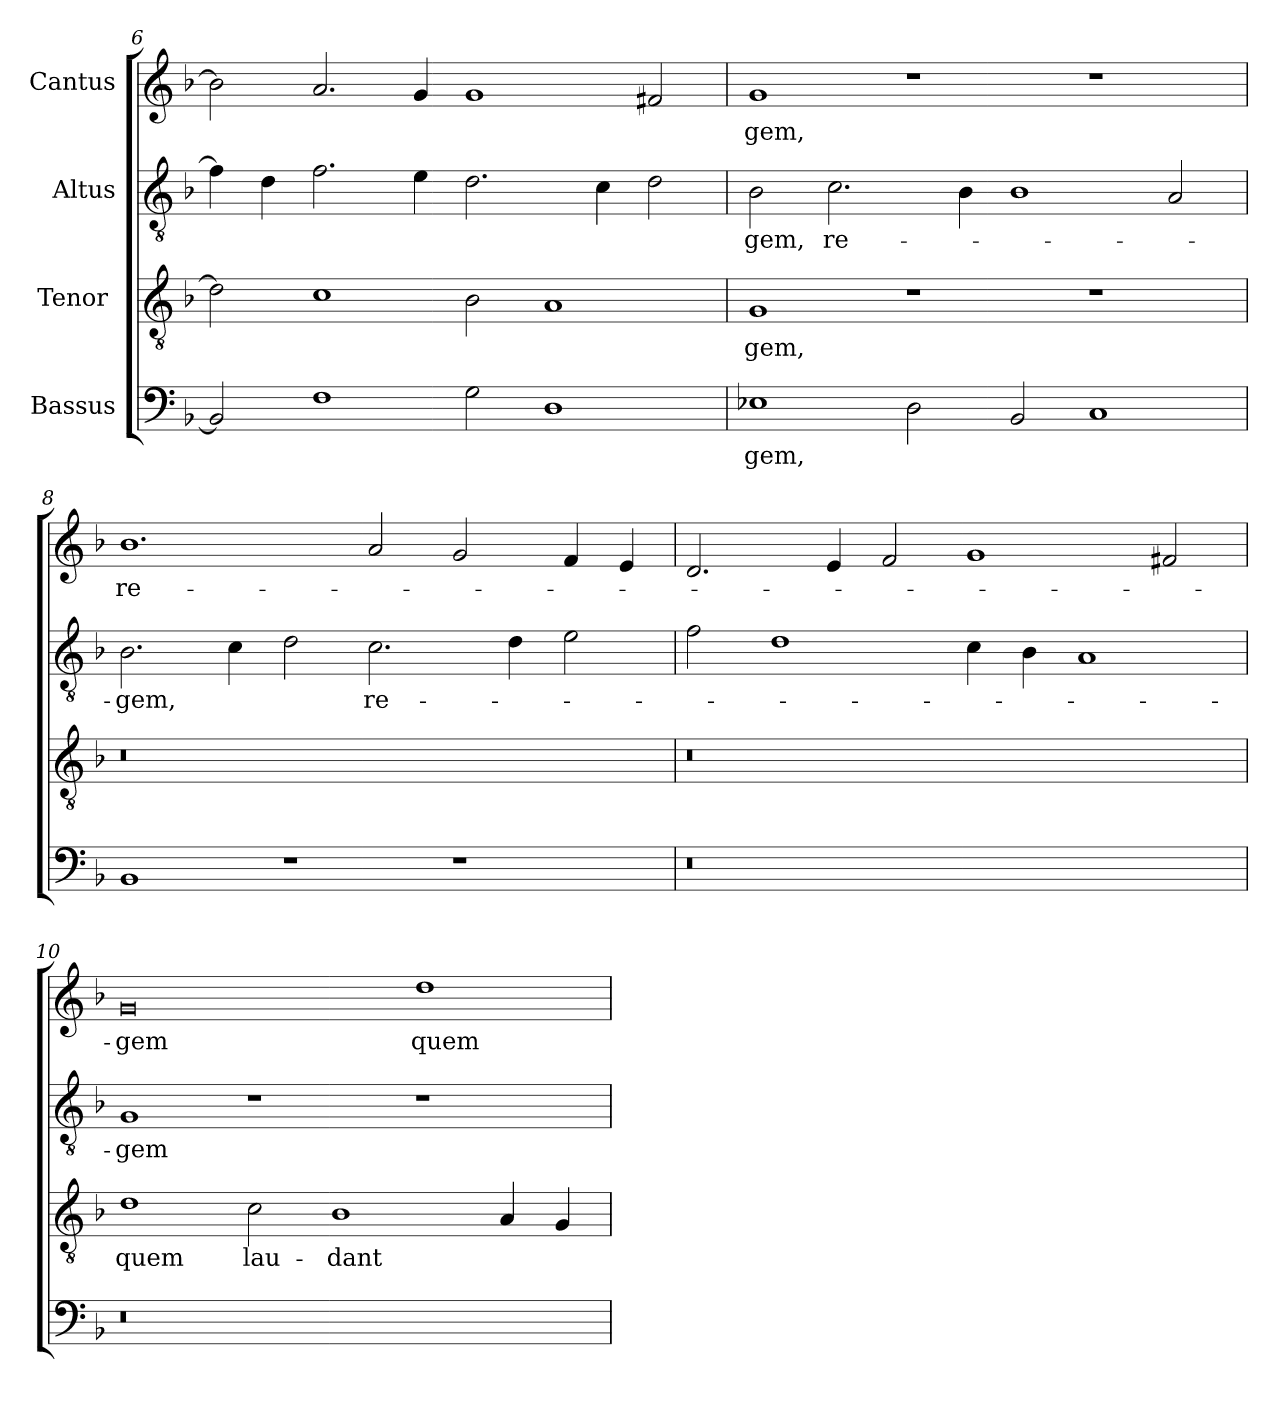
**kern	**text	**kern	**text	**kern	**text	**kern	**text
*part4	*part4	*part3	*part3	*part2	*part2	*part1	*part1
*staff4	*staff4	*staff3	*staff3	*staff2	*staff2	*staff1	*staff1
*I"Bassus	*	*I"Tenor 	*	*I"Altus	*	*I"Cantus	*
*clefF4	*	*clefGv2	*	*clefGv2	*	*clefG2	*
*k[b-]	*	*k[b-]	*	*k[b-]	*	*k[b-]	*
*F:	*	*F:	*	*F:	*	*F:	*
=6	=6	=6	=6	=6	=6	=6	=6
2BB-/]	.	2d\]	.	4f\]	.	2b-\]	.
.	.	.	.	4d\	.	.	.
1F\	.	1c\	.	2.f\	.	2.a/	.
.	.	.	.	4e\	.	4g/	.
2G\	.	2B-\	.	2.d\	.	1g/	.
1D\	.	1A/	.	.	.	.	.
.	.	.	.	4c\	.	.	.
.	.	.	.	2d\	.	2f#X/	.
=7	=7	=7	=7	=7	=7	=7	=7
1E-X\	-gem,	1G/	-gem,	2B-\	-gem,	1g/	-gem,
!	!	!	!	!	!LO:LY:i	!	!
.	.	.	.	2.c\	re-	.	.
2D\	.	1r	.	.	.	1r	.
.	.	.	.	4B-\	.	.	.
2BB-/	.	.	.	1B-\	.	.	.
1C/	.	1r	.	.	.	1r	.
.	.	.	.	2A/	.	.	.
=8	=8	=8	=8	=8	=8	=8	=8
!	!	!	!	!	!LO:LY:i	!	!LO:LY:i
1BB-/	.	0r	.	2.B-\	-gem,	1.b-\	re-
.	.	.	.	4c\	.	.	.
1r	.	.	.	2d\	.	.	.
!	!	!	!	!	!LO:LY:i	!	!
.	.	.	.	2.c\	re-	2a/	.
1r	.	1ryy	.	.	.	2g/	.
.	.	.	.	4d\	.	.	.
.	.	.	.	2e\	.	4f/	.
.	.	.	.	.	.	4e/	.
!!LO:LB:g=z
=9	=9	=9	=9	=9	=9	=9	=9
0r	.	0r	.	2f\	.	2.d/	.
.	.	.	.	1d\	.	.	.
.	.	.	.	.	.	4e/	.
.	.	.	.	.	.	2f/	.
.	.	.	.	4c\	.	1g/	.
.	.	.	.	4B-\	.	.	.
1ryy	.	1ryy	.	1A/	.	.	.
.	.	.	.	.	.	2f#X/	.
=10	=10	=10	=10	=10	=10	=10	=10
!	!	!	!	!	!LO:LY:i	!	!LO:LY:i
0r	.	1d\	quem	1G/	-gem	0g/	-gem
.	.	2c\	lau-	1r	.	.	.
.	.	1B-\	-dant	.	.	.	.
1ryy	.	.	.	1r	.	1dd\	quem
.	.	4A/	.	.	.	.	.
.	.	4G/	.	.	.	.	.
=	=	=	=	=	=	=	=
*-	*-	*-	*-	*-	*-	*-	*-
